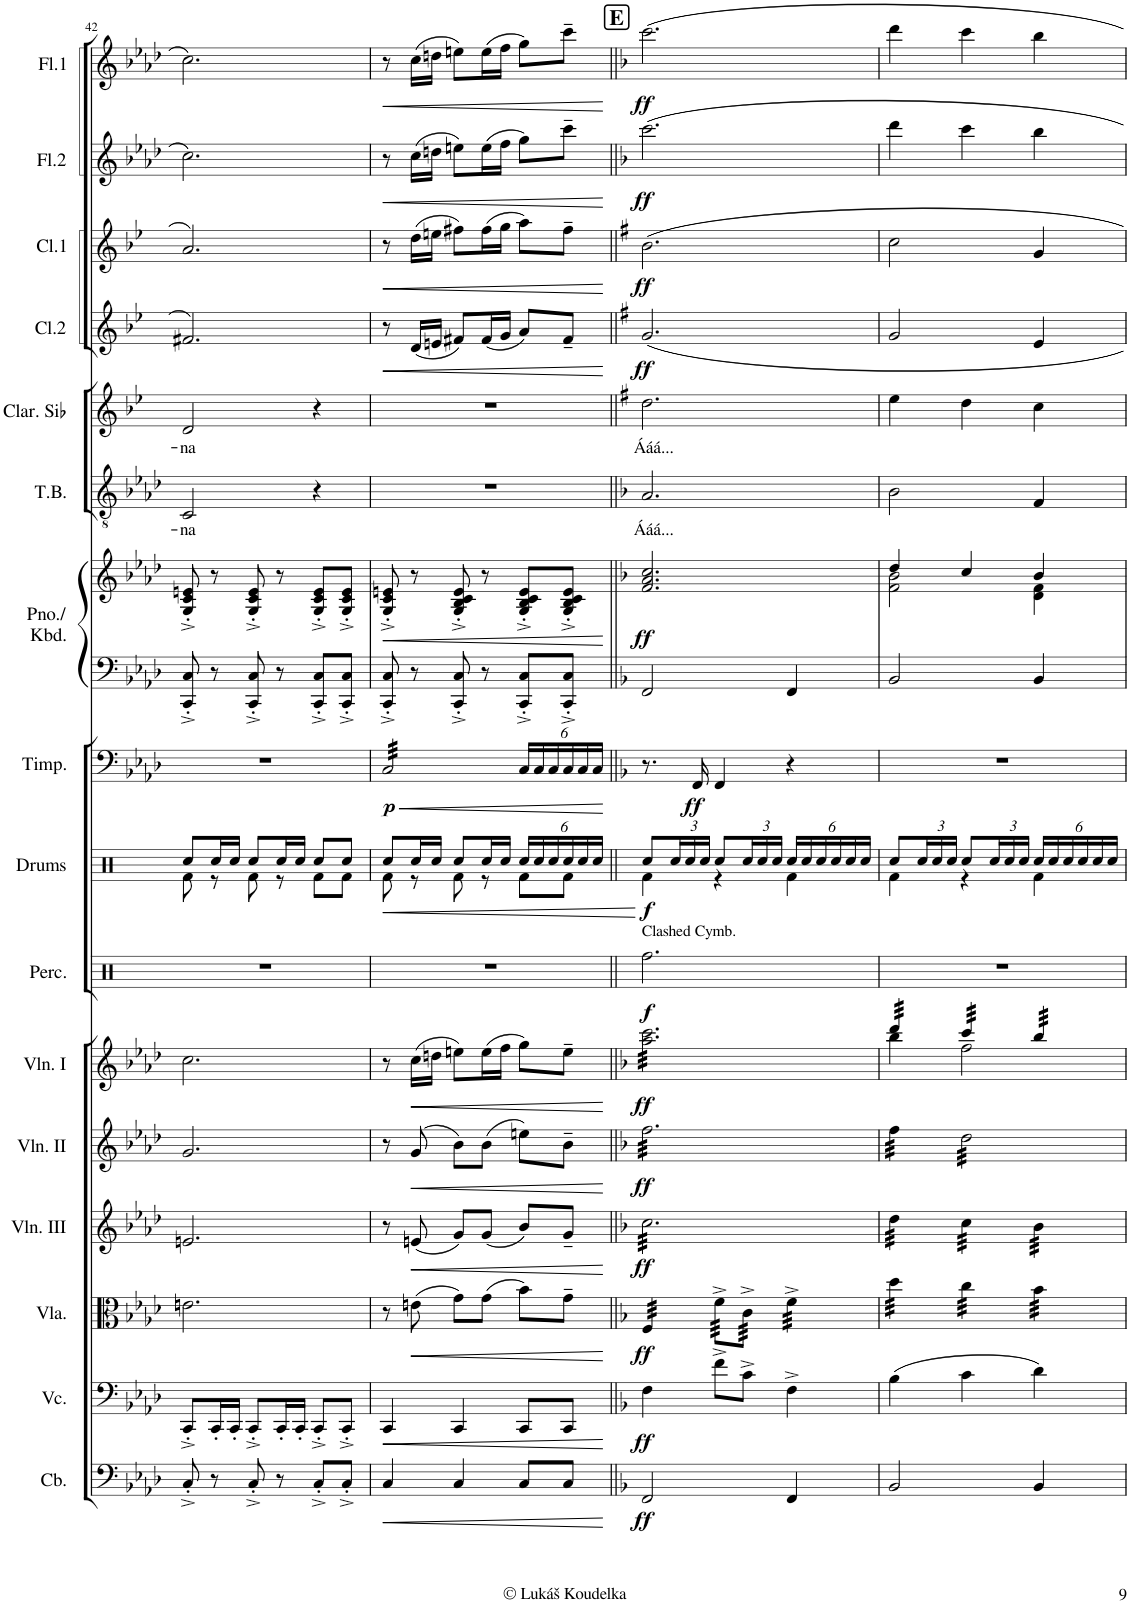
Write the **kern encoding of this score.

**kern	**dynam	**kern	**dynam	**kern	**dynam	**kern	**dynam	**kern	**dynam	**kern	**dynam	**kern	**dynam	**kern	**dynam	**kern	**dynam	**kern	**kern	**dynam	**kern	**text	**kern	**text	**kern	**dynam	**kern	**dynam	**kern	**dynam	**kern	**dynam
*part16	*part16	*part15	*part15	*part14	*part14	*part13	*part13	*part12	*part12	*part11	*part11	*part10	*part10	*part9	*part9	*part8	*part8	*part7	*part7	*part7	*part6	*part6	*part5	*part5	*part4	*part4	*part3	*part3	*part2	*part2	*part1	*part1
*staff17	*staff17	*staff16	*staff16	*staff15	*staff15	*staff14	*staff14	*staff13	*staff13	*staff12	*staff12	*staff11	*staff11	*staff10	*staff10	*staff9	*staff9	*staff8	*staff7	*staff7/8	*staff6	*staff6	*staff5	*staff5	*staff4	*staff4	*staff3	*staff3	*staff2	*staff2	*staff1	*staff1
*I"Contrabass (Bass Guitar)	*	*I"Violoncello	*	*I"Viola	*	*I"Violin III (optional - replace Viola)	*	*I"Violin II	*	*I"Violin I	*	*I"Percussion (Tam-Tam, Glock., Cl.Cymb)	*	*I"Drums	*	*I"Timpani	*	*I"Piano/ Keyboard (optional)	*	*	*I"Tenor Bass	*	*I"Clarinette en Sib	*	*I"2nd Clarinet in Bb	*	*I"1st Clarinet in Bb	*	*I"2nd Flute	*	*I"1st Flute	*
*I'Cb.	*	*I'Vc.	*	*I'Vla.	*	*I'Vln. III	*	*I'Vln. II	*	*I'Vln. I	*	*I'Perc.	*	*I'Drums	*	*I'Timp.	*	*I'Pno./ Kbd.	*	*	*I'T.B.	*	*I'Clar. Sib	*	*I'Cl.2	*	*I'Cl.1	*	*I'Fl.2	*	*I'Fl.1	*
!!LO:PB:g=z
*clefF4	*	*clefF4	*	*clefC3	*	*clefG2	*	*clefG2	*	*clefG2	*	*clefX	*	*clefX	*	*clefF4	*	*clefF4	*clefG2	*	*clefGv2	*	*clefG2	*	*clefG2	*	*clefG2	*	*clefG2	*	*clefG2	*
*Trd7c12	*	*	*	*	*	*	*	*	*	*	*	*	*	*	*	*	*	*	*	*	*	*	*Trd1c2	*	*Trd1c2	*	*Trd1c2	*	*	*	*	*
*k[b-e-a-d-]	*	*k[b-e-a-d-]	*	*k[b-e-a-d-]	*	*k[b-e-a-d-]	*	*k[b-e-a-d-]	*	*k[b-e-a-d-]	*	*k[]	*	*k[]	*	*k[b-e-a-d-]	*	*k[b-e-a-d-]	*k[b-e-a-d-]	*	*k[b-e-a-d-]	*	*k[b-e-]	*	*k[b-e-]	*	*k[b-e-]	*	*k[b-e-a-d-]	*	*k[b-e-a-d-]	*
*M3/4	*	*M3/4	*	*M3/4	*	*M3/4	*	*M3/4	*	*M3/4	*	*M3/4	*	*M3/4	*	*M3/4	*	*M3/4	*M3/4	*	*M3/4	*	*M3/4	*	*M3/4	*	*M3/4	*	*M3/4	*	*M3/4	*
=42	=42	=42	=42	=42	=42	=42	=42	=42	=42	=42	=42	=42	=42	=42	=42	=42	=42	=42	=42	=42	=42	=42	=42	=42	=42	=42	=42	=42	=42	=42	=42	=42
*	*	*	*	*	*	*	*	*	*	*	*	*	*	*^	*	*	*	*	*	*	*	*	*	*	*	*	*	*	*	*	*	*
!	!	!	!	!	!	!	!	!	!	!	!	!	!	!	!	!	!	!	!	!	!	!	!LO:LY:b	!	!LO:LY:b	!	!	!	!	!	!	!	!
8C'^/	.	8CC'^/L	.	2.en\	.	2.en/	.	2.g/	.	2.cc\	.	2.r	.	8Rcc/L	8Rf\	.	2.r	.	8CC/'^ 8C/'^	8G/'^ 8c/'^ 8en/'^	.	2C/	-na	2d/	-na	2.f#X/	.	2.a/	.	2.cc\	.	2.cc\	.
8r	.	16CC'/L	.	.	.	.	.	.	.	.	.	.	.	16Rcc/L	8r	.	.	.	8r	8r	.	.	.	.	.	.	.	.	.	.	.	.	.
.	.	16CC'/JJ	.	.	.	.	.	.	.	.	.	.	.	16Rcc/JJ	.	.	.	.	.	.	.	.	.	.	.	.	.	.	.	.	.	.	.
8C'^/	.	8CC'^/L	.	.	.	.	.	.	.	.	.	.	.	8Rcc/L	8Rf\	.	.	.	8CC/'^ 8C/'^	8G/'^ 8c/'^ 8e/'^	.	.	.	.	.	.	.	.	.	.	.	.	.
8r	.	16CC'/L	.	.	.	.	.	.	.	.	.	.	.	16Rcc/L	8r	.	.	.	8r	8r	.	.	.	.	.	.	.	.	.	.	.	.	.
.	.	16CC'/JJ	.	.	.	.	.	.	.	.	.	.	.	16Rcc/JJ	.	.	.	.	.	.	.	.	.	.	.	.	.	.	.	.	.	.	.
8C'^/L	.	8CC'^/L	.	.	.	.	.	.	.	.	.	.	.	8Rcc/L	8Rf\L	.	.	.	8CC/'^ 8C/'^L	8G/'^ 8c/'^ 8e/'^L	.	4r	.	4r	.	.	.	.	.	.	.	.	.
8C'^/J	.	8CC'^/J	.	.	.	.	.	.	.	.	.	.	.	8Rcc/J	8Rf\J	.	.	.	8CC/'^ 8C/'^J	8G/'^ 8c/'^ 8e/'^J	.	.	.	.	.	.	.	.	.	.	.	.	.
=43	=43	=43	=43	=43	=43	=43	=43	=43	=43	=43	=43	=43	=43	=43	=43	=43	=43	=43	=43	=43	=43	=43	=43	=43	=43	=43	=43	=43	=43	=43	=43	=43	=43
!	!LO:HP:b	!	!LO:HP:b	!	!	!	!	!	!	!	!	!	!	!	!	!LO:HP:b	!	!LO:HP:b	!	!	!LO:HP:b	!	!	!	!	!	!LO:HP:b	!	!LO:HP:b	!	!LO:HP:b	!	!LO:HP:b
!	!	!	!	!	!	!	!	!	!	!	!	!	!	!	!	!	!	!LO:DY:n=1:b	!	!	!	!	!	!	!	!	!	!	!	!	!	!	!
*	*	*	*	*	*	*	*	*	*	*	*	*	*	*	*	*	*tremolo	*	*	*	*	*	*	*	*	*	*	*	*	*	*	*	*
4C/	<	4CC/	<	8r	.	8r	.	8r	.	8r	.	2.r	.	8Rcc/L	8Rf\	<	32C/LLL	< p	8CC/'^ 8C/'^	8G/'^ 8c/'^ 8en/'^	<	2.r	.	2.r	.	8r	<	8r	<	8r	<	8r	<
.	.	.	.	.	.	.	.	.	.	.	.	.	.	.	.	.	32C/	.	.	.	.	.	.	.	.	.	.	.	.	.	.	.	.
.	.	.	.	.	.	.	.	.	.	.	.	.	.	.	.	.	32C/	.	.	.	.	.	.	.	.	.	.	.	.	.	.	.	.
.	.	.	.	.	.	.	.	.	.	.	.	.	.	.	.	.	32C/	.	.	.	.	.	.	.	.	.	.	.	.	.	.	.	.
!	!	!	!	!	!LO:HP:b	!	!LO:HP:b	!	!LO:HP:b	!	!LO:HP:b	!	!	!	!	!	!	!	!	!	!	!	!	!	!	!	!	!	!	!	!	!	!
.	.	.	.	(8en\	<	(8en/	<	(8g/	<	(16cc\LL	<	.	.	16Rcc/L	8r	.	32C/	.	8r	8r	.	.	.	.	.	(16d/LL	.	(16dd\LL	.	(16cc\LL	.	(16cc\LL	.
.	.	.	.	.	.	.	.	.	.	.	.	.	.	.	.	.	32C/	.	.	.	.	.	.	.	.	.	.	.	.	.	.	.	.
.	.	.	.	.	.	.	.	.	.	16ddn\JJ	.	.	.	16Rcc/JJ	.	.	32C/	.	.	.	.	.	.	.	.	16en/JJ	.	16een\JJ	.	16ddn\JJ	.	16ddn\JJ	.
.	.	.	.	.	.	.	.	.	.	.	.	.	.	.	.	.	32C/	.	.	.	.	.	.	.	.	.	.	.	.	.	.	.	.
4C/	.	4CC/	.	8g\L)	.	8g/L)	.	8b-\L)	.	8een\L)	.	.	.	8Rcc/L	8Rf\	.	32C/	.	8CC/'^ 8C/'^	8G/'^ 8B-/'^ 8c/'^ 8e/'^	.	.	.	.	.	8f#X/L)	.	8ff#X\L)	.	8een\L)	.	8een\L)	.
.	.	.	.	.	.	.	.	.	.	.	.	.	.	.	.	.	32C/	.	.	.	.	.	.	.	.	.	.	.	.	.	.	.	.
.	.	.	.	.	.	.	.	.	.	.	.	.	.	.	.	.	32C/	.	.	.	.	.	.	.	.	.	.	.	.	.	.	.	.
.	.	.	.	.	.	.	.	.	.	.	.	.	.	.	.	.	32C/	.	.	.	.	.	.	.	.	.	.	.	.	.	.	.	.
.	.	.	.	(8g\J	.	(8g/J	.	(8b-\J	.	(16ee\L	.	.	.	16Rcc/L	8r	.	32C/	.	8r	8r	.	.	.	.	.	(16f#/L	.	(16ff#\L	.	(16ee\L	.	(16ee\L	.
.	.	.	.	.	.	.	.	.	.	.	.	.	.	.	.	.	32C/	.	.	.	.	.	.	.	.	.	.	.	.	.	.	.	.
.	.	.	.	.	.	.	.	.	.	16ff\JJ	.	.	.	16Rcc/JJ	.	.	32C/	.	.	.	.	.	.	.	.	16g/JJ	.	16gg\JJ	.	16ff\JJ	.	16ff\JJ	.
.	.	.	.	.	.	.	.	.	.	.	.	.	.	.	.	.	32C/JJJ	.	.	.	.	.	.	.	.	.	.	.	.	.	.	.	.
*	*	*	*	*	*	*	*	*	*	*	*	*	*	*	*	*	*Xtremolo	*	*	*	*	*	*	*	*	*	*	*	*	*	*	*	*
*	*	*	*	*	*	*	*	*	*	*	*	*	*	*Xbrackettup	*	*	*Xbrackettup	*	*	*	*	*	*	*	*	*	*	*	*	*	*	*	*
8C/L	.	8CC/L	.	8b-\L)	.	8b-/L)	.	8een\L)	.	8gg\L)	.	.	.	24Rcc/LL	8Rf\L	.	24C/LL	.	8CC/'^ 8C/'^L	8G/'^ 8B-/'^ 8c/'^ 8e/'^L	.	.	.	.	.	8a/L)	.	8aa\L)	.	8gg\L)	.	8gg\L)	.
.	.	.	.	.	.	.	.	.	.	.	.	.	.	24Rcc/	.	.	24C/	.	.	.	.	.	.	.	.	.	.	.	.	.	.	.	.
.	.	.	.	.	.	.	.	.	.	.	.	.	.	24Rcc/	.	.	24C/	.	.	.	.	.	.	.	.	.	.	.	.	.	.	.	.
8C/J	.	8CC/J	.	8g~\J	.	8g~/J	.	8b-~\J	.	8ee~\J	.	.	.	24Rcc/	8Rf\J	.	24C/	.	8CC/'^ 8C/'^J	8G/'^ 8B-/'^ 8c/'^ 8e/'^J	.	.	.	.	.	8f#~/J	.	8ff#~\J	.	8ccc~\J	.	8ccc~\J	.
.	.	.	.	.	.	.	.	.	.	.	.	.	.	24Rcc/	.	.	24C/	.	.	.	.	.	.	.	.	.	.	.	.	.	.	.	.
.	.	.	.	.	.	.	.	.	.	.	.	.	.	24Rcc/JJ	.	.	24C/JJ	.	.	.	.	.	.	.	.	.	.	.	.	.	.	.	.
*	*	*	*	*	*	*	*	*	*	*	*	*	*	*v	*v	*	*	*	*	*	*	*	*	*	*	*	*	*	*	*	*	*	*
.	[	.	[	.	[	.	[	.	[	.	[	.	.	.	[	.	[	.	.	[	.	.	.	.	.	[	.	[	.	[	.	[
!!LO:REH:place=s1:a:B:cj:fs=14:t=E
=44||	=44||	=44||	=44||	=44||	=44||	=44||	=44||	=44||	=44||	=44||	=44||	=44||	=44||	=44||	=44||	=44||	=44||	=44||	=44||	=44||	=44||	=44||	=44||	=44||	=44||	=44||	=44||	=44||	=44||	=44||	=44||	=44||
*k[b-]	*	*k[b-]	*	*k[b-]	*	*k[b-]	*	*k[b-]	*	*k[b-]	*	*	*	*	*	*k[b-]	*	*k[b-]	*k[b-]	*	*k[b-]	*	*k[f#]	*	*k[f#]	*	*k[f#]	*	*k[b-]	*	*k[b-]	*
*	*	*	*	*	*	*	*	*	*	*	*	*	*	*^	*	*	*	*	*	*	*	*	*	*	*	*	*	*	*	*	*	*
!	!	!	!	!	!	!	!	!	!	!	!	!LO:TX:a:t=Clashed Cymb.	!	!	!	!	!	!	!	!	!	!	!	!	!	!	!	!	!	!	!	!	!
!	!LO:DY:b	!	!LO:DY:b	!	!LO:DY:b	!	!LO:DY:b	!	!LO:DY:b	!	!LO:DY:b	!	!LO:DY:b	!	!	!LO:DY:b	!	!	!	!	!LO:DY:b	!	!LO:LY:b	!	!LO:LY:b	!	!LO:DY:b	!	!LO:DY:b	!	!LO:DY:b	!	!LO:DY:b
*	*	*	*	*tremolo	*	*	*	*	*	*	*	*	*	*	*	*	*	*	*	*	*	*	*	*	*	*	*	*	*	*	*	*	*
*	*	*	*	*	*	*tremolo	*	*	*	*	*	*	*	*	*	*	*	*	*	*	*	*	*	*	*	*	*	*	*	*	*	*	*
*	*	*	*	*	*	*	*	*tremolo	*	*	*	*	*	*	*	*	*	*	*	*	*	*	*	*	*	*	*	*	*	*	*	*	*
*	*	*	*	*	*	*	*	*	*	*tremolo	*	*	*	*	*	*	*	*	*	*	*	*	*	*	*	*	*	*	*	*	*	*	*
2FF/	ff	4F\	ff	32F/LLL	ff	32cc\LLL	ff	32ff\LLL	ff	32aa\ 32ccc\LLL	ff	2.Rff\	f	8Rcc/L	4Rf\	f	8.r	.	2FF/	2.f/ 2.a/ 2.cc/	ff	2.A/	Ááá...	2.dd\	Ááá...	2.g/	ff	2.b\	ff	2.ccc\	ff	2.ccc\	ff
.	.	.	.	32F/	.	32cc\	.	32ff\	.	32aa\ 32ccc\	.	.	.	.	.	.	.	.	.	.	.	.	.	.	.	.	.	.	.	.	.	.	.
.	.	.	.	32F/	.	32cc\	.	32ff\	.	32aa\ 32ccc\	.	.	.	.	.	.	.	.	.	.	.	.	.	.	.	.	.	.	.	.	.	.	.
.	.	.	.	32F/	.	32cc\	.	32ff\	.	32aa\ 32ccc\	.	.	.	.	.	.	.	.	.	.	.	.	.	.	.	.	.	.	.	.	.	.	.
.	.	.	.	32F/	.	32cc\	.	32ff\	.	32aa\ 32ccc\	.	.	.	24Rcc/L	.	.	.	.	.	.	.	.	.	.	.	.	.	.	.	.	.	.	.
.	.	.	.	32F/	.	32cc\	.	32ff\	.	32aa\ 32ccc\	.	.	.	.	.	.	.	.	.	.	.	.	.	.	.	.	.	.	.	.	.	.	.
.	.	.	.	.	.	.	.	.	.	.	.	.	.	24Rcc/	.	.	.	.	.	.	.	.	.	.	.	.	.	.	.	.	.	.	.
!	!	!	!	!	!	!	!	!	!	!	!	!	!	!	!	!	!	!LO:DY:b	!	!	!	!	!	!	!	!	!	!	!	!	!	!	!
.	.	.	.	32F/	.	32cc\	.	32ff\	.	32aa\ 32ccc\	.	.	.	.	.	.	16FF/	ff	.	.	.	.	.	.	.	.	.	.	.	.	.	.	.
.	.	.	.	.	.	.	.	.	.	.	.	.	.	24Rcc/JJ	.	.	.	.	.	.	.	.	.	.	.	.	.	.	.	.	.	.	.
.	.	.	.	32F/JJJ	.	32cc\	.	32ff\	.	32aa\ 32ccc\	.	.	.	.	.	.	.	.	.	.	.	.	.	.	.	.	.	.	.	.	.	.	.
.	.	8f^\L	.	64f^\LLLL	.	32cc\	.	32ff\	.	32aa\ 32ccc\	.	.	.	8Rcc/L	4r	.	4FF/	.	.	.	.	.	.	.	.	.	.	.	.	.	.	.	.
.	.	.	.	64f^\	.	.	.	.	.	.	.	.	.	.	.	.	.	.	.	.	.	.	.	.	.	.	.	.	.	.	.	.	.
.	.	.	.	64f^\	.	32cc\	.	32ff\	.	32aa\ 32ccc\	.	.	.	.	.	.	.	.	.	.	.	.	.	.	.	.	.	.	.	.	.	.	.
.	.	.	.	64f^\	.	.	.	.	.	.	.	.	.	.	.	.	.	.	.	.	.	.	.	.	.	.	.	.	.	.	.	.	.
.	.	.	.	64f^\	.	32cc\	.	32ff\	.	32aa\ 32ccc\	.	.	.	.	.	.	.	.	.	.	.	.	.	.	.	.	.	.	.	.	.	.	.
.	.	.	.	64f^\	.	.	.	.	.	.	.	.	.	.	.	.	.	.	.	.	.	.	.	.	.	.	.	.	.	.	.	.	.
.	.	.	.	64f^\	.	32cc\	.	32ff\	.	32aa\ 32ccc\	.	.	.	.	.	.	.	.	.	.	.	.	.	.	.	.	.	.	.	.	.	.	.
.	.	.	.	64f^\	.	.	.	.	.	.	.	.	.	.	.	.	.	.	.	.	.	.	.	.	.	.	.	.	.	.	.	.	.
.	.	8c^\J	.	64c^\	.	32cc\	.	32ff\	.	32aa\ 32ccc\	.	.	.	24Rcc/L	.	.	.	.	.	.	.	.	.	.	.	.	.	.	.	.	.	.	.
.	.	.	.	64c^\	.	.	.	.	.	.	.	.	.	.	.	.	.	.	.	.	.	.	.	.	.	.	.	.	.	.	.	.	.
.	.	.	.	64c^\	.	32cc\	.	32ff\	.	32aa\ 32ccc\	.	.	.	.	.	.	.	.	.	.	.	.	.	.	.	.	.	.	.	.	.	.	.
.	.	.	.	.	.	.	.	.	.	.	.	.	.	24Rcc/	.	.	.	.	.	.	.	.	.	.	.	.	.	.	.	.	.	.	.
.	.	.	.	64c^\	.	.	.	.	.	.	.	.	.	.	.	.	.	.	.	.	.	.	.	.	.	.	.	.	.	.	.	.	.
.	.	.	.	64c^\	.	32cc\	.	32ff\	.	32aa\ 32ccc\	.	.	.	.	.	.	.	.	.	.	.	.	.	.	.	.	.	.	.	.	.	.	.
.	.	.	.	64c^\	.	.	.	.	.	.	.	.	.	.	.	.	.	.	.	.	.	.	.	.	.	.	.	.	.	.	.	.	.
.	.	.	.	.	.	.	.	.	.	.	.	.	.	24Rcc/JJ	.	.	.	.	.	.	.	.	.	.	.	.	.	.	.	.	.	.	.
.	.	.	.	64c^\	.	32cc\	.	32ff\	.	32aa\ 32ccc\	.	.	.	.	.	.	.	.	.	.	.	.	.	.	.	.	.	.	.	.	.	.	.
.	.	.	.	64c^\JJJJ	.	.	.	.	.	.	.	.	.	.	.	.	.	.	.	.	.	.	.	.	.	.	.	.	.	.	.	.	.
4FF/	.	4F^\	.	32f^\LLL	.	32cc\	.	32ff\	.	32aa\ 32ccc\	.	.	.	24Rcc/LL	4Rf\	.	4r	.	4FF/	.	.	.	.	.	.	.	.	.	.	.	.	.	.
.	.	.	.	32f^\	.	32cc\	.	32ff\	.	32aa\ 32ccc\	.	.	.	.	.	.	.	.	.	.	.	.	.	.	.	.	.	.	.	.	.	.	.
.	.	.	.	.	.	.	.	.	.	.	.	.	.	24Rcc/	.	.	.	.	.	.	.	.	.	.	.	.	.	.	.	.	.	.	.
.	.	.	.	32f^\	.	32cc\	.	32ff\	.	32aa\ 32ccc\	.	.	.	.	.	.	.	.	.	.	.	.	.	.	.	.	.	.	.	.	.	.	.
.	.	.	.	.	.	.	.	.	.	.	.	.	.	24Rcc/	.	.	.	.	.	.	.	.	.	.	.	.	.	.	.	.	.	.	.
.	.	.	.	32f^\	.	32cc\	.	32ff\	.	32aa\ 32ccc\	.	.	.	.	.	.	.	.	.	.	.	.	.	.	.	.	.	.	.	.	.	.	.
.	.	.	.	32f^\	.	32cc\	.	32ff\	.	32aa\ 32ccc\	.	.	.	24Rcc/	.	.	.	.	.	.	.	.	.	.	.	.	.	.	.	.	.	.	.
.	.	.	.	32f^\	.	32cc\	.	32ff\	.	32aa\ 32ccc\	.	.	.	.	.	.	.	.	.	.	.	.	.	.	.	.	.	.	.	.	.	.	.
.	.	.	.	.	.	.	.	.	.	.	.	.	.	24Rcc/	.	.	.	.	.	.	.	.	.	.	.	.	.	.	.	.	.	.	.
.	.	.	.	32f^\	.	32cc\	.	32ff\	.	32aa\ 32ccc\	.	.	.	.	.	.	.	.	.	.	.	.	.	.	.	.	.	.	.	.	.	.	.
.	.	.	.	.	.	.	.	.	.	.	.	.	.	24Rcc/JJ	.	.	.	.	.	.	.	.	.	.	.	.	.	.	.	.	.	.	.
.	.	.	.	32f^\JJJ	.	32cc\JJJ	.	32ff\JJJ	.	32aa\ 32ccc\JJJ	.	.	.	.	.	.	.	.	.	.	.	.	.	.	.	.	.	.	.	.	.	.	.
=45	=45	=45	=45	=45	=45	=45	=45	=45	=45	=45	=45	=45	=45	=45	=45	=45	=45	=45	=45	=45	=45	=45	=45	=45	=45	=45	=45	=45	=45	=45	=45	=45	=45
*	*	*	*	*	*	*	*	*	*	*^	*	*	*	*	*	*	*	*	*	*^	*	*	*	*	*	*	*	*	*	*	*	*	*
2BB-/	.	(4B-\	.	32dd\LLL	.	32dd\LLL	.	32ff\LLL	.	32ddd/LLL	4bb-\	.	2.r	.	8Rcc/L	4Rf\	.	2.r	.	2BB-/	4dd/	2f\ 2b-\	.	2B-\	.	4ee\	.	2g/	.	2cc\	.	4ddd\	.	4ddd\	.
.	.	.	.	32dd\	.	32dd\	.	32ff\	.	32ddd/	.	.	.	.	.	.	.	.	.	.	.	.	.	.	.	.	.	.	.	.	.	.	.	.	.
.	.	.	.	32dd\	.	32dd\	.	32ff\	.	32ddd/	.	.	.	.	.	.	.	.	.	.	.	.	.	.	.	.	.	.	.	.	.	.	.	.	.
.	.	.	.	32dd\	.	32dd\	.	32ff\	.	32ddd/	.	.	.	.	.	.	.	.	.	.	.	.	.	.	.	.	.	.	.	.	.	.	.	.	.
.	.	.	.	32dd\	.	32dd\	.	32ff\	.	32ddd/	.	.	.	.	24Rcc/L	.	.	.	.	.	.	.	.	.	.	.	.	.	.	.	.	.	.	.	.
.	.	.	.	32dd\	.	32dd\	.	32ff\	.	32ddd/	.	.	.	.	.	.	.	.	.	.	.	.	.	.	.	.	.	.	.	.	.	.	.	.	.
.	.	.	.	.	.	.	.	.	.	.	.	.	.	.	24Rcc/	.	.	.	.	.	.	.	.	.	.	.	.	.	.	.	.	.	.	.	.
.	.	.	.	32dd\	.	32dd\	.	32ff\	.	32ddd/	.	.	.	.	.	.	.	.	.	.	.	.	.	.	.	.	.	.	.	.	.	.	.	.	.
.	.	.	.	.	.	.	.	.	.	.	.	.	.	.	24Rcc/JJ	.	.	.	.	.	.	.	.	.	.	.	.	.	.	.	.	.	.	.	.
.	.	.	.	32dd\JJJ	.	32dd\JJJ	.	32ff\JJJ	.	32ddd/JJJ	.	.	.	.	.	.	.	.	.	.	.	.	.	.	.	.	.	.	.	.	.	.	.	.	.
.	.	4c\	.	32cc\LLL	.	32cc\LLL	.	32dd\LLL	.	32ccc/LLL	2ff\	.	.	.	8Rcc/L	4r	.	.	.	.	4cc/	.	.	.	.	4dd\	.	.	.	.	.	4ccc\	.	4ccc\	.
.	.	.	.	32cc\	.	32cc\	.	32dd\	.	32ccc/	.	.	.	.	.	.	.	.	.	.	.	.	.	.	.	.	.	.	.	.	.	.	.	.	.
.	.	.	.	32cc\	.	32cc\	.	32dd\	.	32ccc/	.	.	.	.	.	.	.	.	.	.	.	.	.	.	.	.	.	.	.	.	.	.	.	.	.
.	.	.	.	32cc\	.	32cc\	.	32dd\	.	32ccc/	.	.	.	.	.	.	.	.	.	.	.	.	.	.	.	.	.	.	.	.	.	.	.	.	.
.	.	.	.	32cc\	.	32cc\	.	32dd\	.	32ccc/	.	.	.	.	24Rcc/L	.	.	.	.	.	.	.	.	.	.	.	.	.	.	.	.	.	.	.	.
.	.	.	.	32cc\	.	32cc\	.	32dd\	.	32ccc/	.	.	.	.	.	.	.	.	.	.	.	.	.	.	.	.	.	.	.	.	.	.	.	.	.
.	.	.	.	.	.	.	.	.	.	.	.	.	.	.	24Rcc/	.	.	.	.	.	.	.	.	.	.	.	.	.	.	.	.	.	.	.	.
.	.	.	.	32cc\	.	32cc\	.	32dd\	.	32ccc/	.	.	.	.	.	.	.	.	.	.	.	.	.	.	.	.	.	.	.	.	.	.	.	.	.
.	.	.	.	.	.	.	.	.	.	.	.	.	.	.	24Rcc/JJ	.	.	.	.	.	.	.	.	.	.	.	.	.	.	.	.	.	.	.	.
.	.	.	.	32cc\JJJ	.	32cc\JJJ	.	32dd\	.	32ccc/JJJ	.	.	.	.	.	.	.	.	.	.	.	.	.	.	.	.	.	.	.	.	.	.	.	.	.
4BB-/	.	4d\)	.	32b-\LLL	.	32b-\LLL	.	32dd\	.	32bb-/LLL	.	.	.	.	24Rcc/LL	4Rf\	.	.	.	4BB-/	4b-/	4d\ 4f\	.	4F/	.	4cc\	.	4e/	.	4g/	.	4bb-\	.	4bb-\	.
.	.	.	.	32b-\	.	32b-\	.	32dd\	.	32bb-/	.	.	.	.	.	.	.	.	.	.	.	.	.	.	.	.	.	.	.	.	.	.	.	.	.
.	.	.	.	.	.	.	.	.	.	.	.	.	.	.	24Rcc/	.	.	.	.	.	.	.	.	.	.	.	.	.	.	.	.	.	.	.	.
.	.	.	.	32b-\	.	32b-\	.	32dd\	.	32bb-/	.	.	.	.	.	.	.	.	.	.	.	.	.	.	.	.	.	.	.	.	.	.	.	.	.
.	.	.	.	.	.	.	.	.	.	.	.	.	.	.	24Rcc/	.	.	.	.	.	.	.	.	.	.	.	.	.	.	.	.	.	.	.	.
.	.	.	.	32b-\	.	32b-\	.	32dd\	.	32bb-/	.	.	.	.	.	.	.	.	.	.	.	.	.	.	.	.	.	.	.	.	.	.	.	.	.
.	.	.	.	32b-\	.	32b-\	.	32dd\	.	32bb-/	.	.	.	.	24Rcc/	.	.	.	.	.	.	.	.	.	.	.	.	.	.	.	.	.	.	.	.
.	.	.	.	32b-\	.	32b-\	.	32dd\	.	32bb-/	.	.	.	.	.	.	.	.	.	.	.	.	.	.	.	.	.	.	.	.	.	.	.	.	.
.	.	.	.	.	.	.	.	.	.	.	.	.	.	.	24Rcc/	.	.	.	.	.	.	.	.	.	.	.	.	.	.	.	.	.	.	.	.
.	.	.	.	32b-\	.	32b-\	.	32dd\	.	32bb-/	.	.	.	.	.	.	.	.	.	.	.	.	.	.	.	.	.	.	.	.	.	.	.	.	.
.	.	.	.	.	.	.	.	.	.	.	.	.	.	.	24Rcc/JJ	.	.	.	.	.	.	.	.	.	.	.	.	.	.	.	.	.	.	.	.
.	.	.	.	32b-\JJJ	.	32b-\JJJ	.	32dd\JJJ	.	32bb-/JJJ	.	.	.	.	.	.	.	.	.	.	.	.	.	.	.	.	.	.	.	.	.	.	.	.	.
*	*	*	*	*	*	*	*	*	*	*Xtremolo	*	*	*	*	*	*	*	*	*	*	*	*	*	*	*	*	*	*	*	*	*	*	*	*	*
*	*	*	*	*	*	*	*	*Xtremolo	*	*	*	*	*	*	*	*	*	*	*	*	*	*	*	*	*	*	*	*	*	*	*	*	*	*	*
*	*	*	*	*	*	*Xtremolo	*	*	*	*	*	*	*	*	*	*	*	*	*	*	*	*	*	*	*	*	*	*	*	*	*	*	*	*	*
*	*	*	*	*Xtremolo	*	*	*	*	*	*	*	*	*	*	*	*	*	*	*	*	*	*	*	*	*	*	*	*	*	*	*	*	*	*	*
*	*	*	*	*	*	*	*	*	*	*v	*v	*	*	*	*v	*v	*	*	*	*	*v	*v	*	*	*	*	*	*	*	*	*	*	*	*	*
=	=	=	=	=	=	=	=	=	=	=	=	=	=	=	=	=	=	=	=	=	=	=	=	=	=	=	=	=	=	=	=	=
*-	*-	*-	*-	*-	*-	*-	*-	*-	*-	*-	*-	*-	*-	*-	*-	*-	*-	*-	*-	*-	*-	*-	*-	*-	*-	*-	*-	*-	*-	*-	*-	*-
